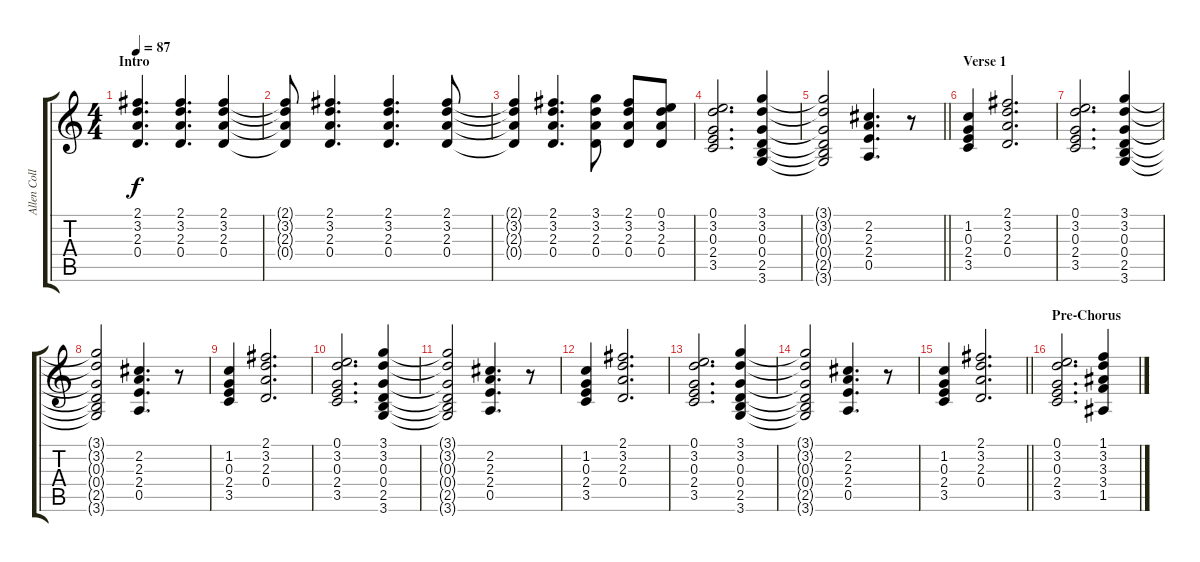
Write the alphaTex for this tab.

\track ("Allen Collins" "Allen Coll") {instrument acousticguitarsteel}
\staff {score tabs}
\tuning (E4 B3 G3 D3 A2 E2) {hide}
\ts (4 4)
\section ("" "Intro")
\tempo 87
\clef g2
\ks c
(2.1 3.2 2.3 0.4).4{d dy f instrument acousticguitarsteel} (2.1 3.2 2.3 0.4).4{d} (2.1 3.2 2.3 0.4).4 |
(2.1{t} 3.2{t} 2.3{t} 0.4{t}).8 (2.1 3.2 2.3 0.4).4{d} (2.1 3.2 2.3 0.4).4{d} (2.1 3.2 2.3 0.4).8 |
(2.1{t} 3.2{t} 2.3{t} 0.4{t}).4 (2.1 3.2 2.3 0.4).4{d} (3.1 3.2 2.3 0.4).8 (2.1 3.2 2.3 0.4).8 (0.1 3.2 2.3 0.4).8 |
(0.1 3.2 0.3 2.4 3.5).2{d} (3.1 3.2 0.3 0.4 2.5 3.6).4 |
\barLineRight lightlight
(3.1{t} 3.2{t} 0.3{t} 0.4{t} 2.5{t} 3.6{t}).2 (2.2 2.3 2.4 0.5).4{d} r.8 |
\section ("" "Verse 1")
(1.2 0.3 2.4 3.5).4 (2.1 3.2 2.3 0.4).2{d} |
(0.1 3.2 0.3 2.4 3.5).2{d} (3.1 3.2 0.3 0.4 2.5 3.6).4 |
(3.1{t} 3.2{t} 0.3{t} 0.4{t} 2.5{t} 3.6{t}).2 (2.2 2.3 2.4 0.5).4{d} r.8 |
(1.2 0.3 2.4 3.5).4 (2.1 3.2 2.3 0.4).2{d} |
(0.1 3.2 0.3 2.4 3.5).2{d} (3.1 3.2 0.3 0.4 2.5 3.6).4 |
(3.1{t} 3.2{t} 0.3{t} 0.4{t} 2.5{t} 3.6{t}).2 (2.2 2.3 2.4 0.5).4{d} r.8 |
(1.2 0.3 2.4 3.5).4 (2.1 3.2 2.3 0.4).2{d} |
(0.1 3.2 0.3 2.4 3.5).2{d} (3.1 3.2 0.3 0.4 2.5 3.6).4 |
(3.1{t} 3.2{t} 0.3{t} 0.4{t} 2.5{t} 3.6{t}).2 (2.2 2.3 2.4 0.5).4{d} r.8 |
\barLineRight lightlight
(1.2 0.3 2.4 3.5).4 (2.1 3.2 2.3 0.4).2{d} |
\section ("" "Pre-Chorus")
(0.1 3.2 0.3 2.4 3.5).2{d} (1.1 3.2 3.3 3.4 1.5).4
